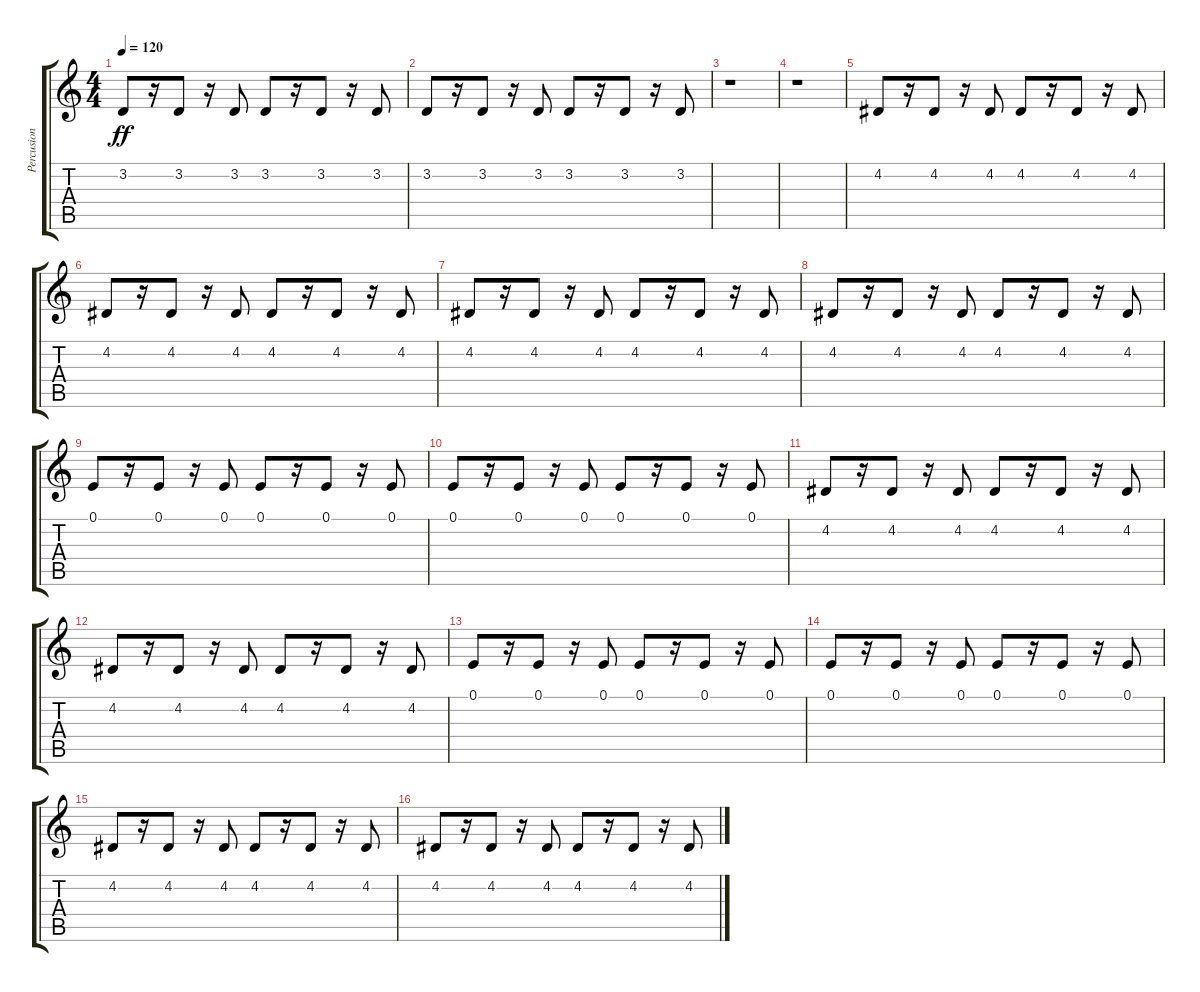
\track ("Percusion" "Percusion") {instrument melodictom}
\staff {score tabs}
\tuning (E4 B3 G3 D3 A2 E2) {hide}
\ts (4 4)
\tempo 120
\clef g2
\ks c
3.2.8{dy ff} r.16 3.2.8 r.16 3.2.8 3.2.8 r.16 3.2.8 r.16 3.2.8 |
3.2.8 r.16 3.2.8 r.16 3.2.8 3.2.8 r.16 3.2.8 r.16 3.2.8 |
r.1 |
r.1 |
4.2.8 r.16 4.2.8 r.16 4.2.8 4.2.8 r.16 4.2.8 r.16 4.2.8 |
4.2.8 r.16 4.2.8 r.16 4.2.8 4.2.8 r.16 4.2.8 r.16 4.2.8 |
4.2.8 r.16 4.2.8 r.16 4.2.8 4.2.8 r.16 4.2.8 r.16 4.2.8 |
4.2.8 r.16 4.2.8 r.16 4.2.8 4.2.8 r.16 4.2.8 r.16 4.2.8 |
0.1.8 r.16 0.1.8 r.16 0.1.8 0.1.8 r.16 0.1.8 r.16 0.1.8 |
0.1.8 r.16 0.1.8 r.16 0.1.8 0.1.8 r.16 0.1.8 r.16 0.1.8 |
4.2.8 r.16 4.2.8 r.16 4.2.8 4.2.8 r.16 4.2.8 r.16 4.2.8 |
4.2.8 r.16 4.2.8 r.16 4.2.8 4.2.8 r.16 4.2.8 r.16 4.2.8 |
0.1.8 r.16 0.1.8 r.16 0.1.8 0.1.8 r.16 0.1.8 r.16 0.1.8 |
0.1.8 r.16 0.1.8 r.16 0.1.8 0.1.8 r.16 0.1.8 r.16 0.1.8 |
4.2.8 r.16 4.2.8 r.16 4.2.8 4.2.8 r.16 4.2.8 r.16 4.2.8 |
4.2.8 r.16 4.2.8 r.16 4.2.8 4.2.8 r.16 4.2.8 r.16 4.2.8
